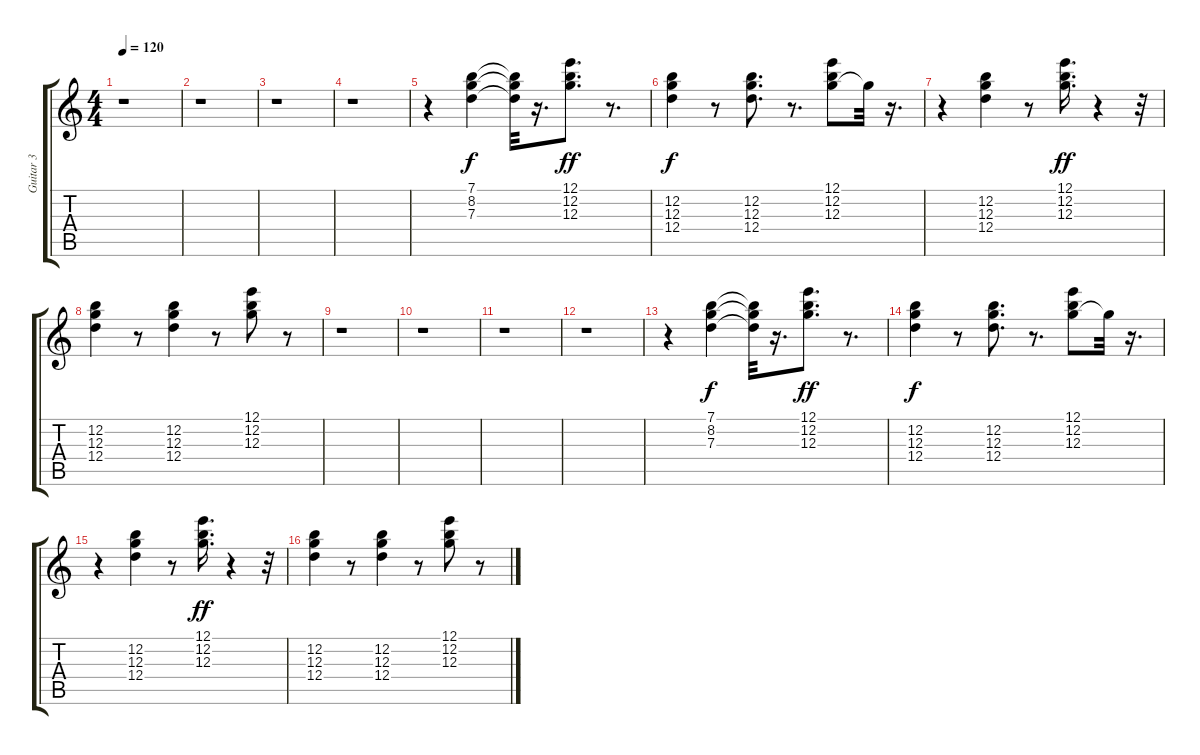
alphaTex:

\track ("Guitar 3" "Guitar 3") {instrument electricguitarclean}
\staff {score tabs}
\tuning (E4 B3 G3 D3 A2 E2) {hide}
\ts (4 4)
\tempo 120
\clef g2
\ks c
r.1{dy ff} |
r.1 |
r.1 |
r.1 |
r.4 (7.1 8.2 7.3).4{dy f} (7.1{t} 8.2{t} 7.3{t}).32 r.16{d} (12.1 12.2 12.3).8{d dy ff} r.8{d} |
(12.2 12.3 12.4).4{dy f} r.8 (12.2 12.3 12.4).8{d} r.8{d} (12.1 12.2 12.3).8 12.3{t}.32 r.16{d} |
r.4 (12.2 12.3 12.4).4 r.8 (12.1 12.2 12.3).16{d dy ff} r.4 r.32 |
(12.2 12.3 12.4).4 r.8 (12.2 12.3 12.4).4 r.8 (12.1 12.2 12.3).8 r.8 |
r.1 |
r.1 |
r.1 |
r.1 |
r.4 (7.1 8.2 7.3).4{dy f} (7.1{t} 8.2{t} 7.3{t}).32 r.16{d} (12.1 12.2 12.3).8{d dy ff} r.8{d} |
(12.2 12.3 12.4).4{dy f} r.8 (12.2 12.3 12.4).8{d} r.8{d} (12.1 12.2 12.3).8 12.3{t}.32 r.16{d} |
r.4 (12.2 12.3 12.4).4 r.8 (12.1 12.2 12.3).16{d dy ff} r.4 r.32 |
(12.2 12.3 12.4).4 r.8 (12.2 12.3 12.4).4 r.8 (12.1 12.2 12.3).8 r.8
